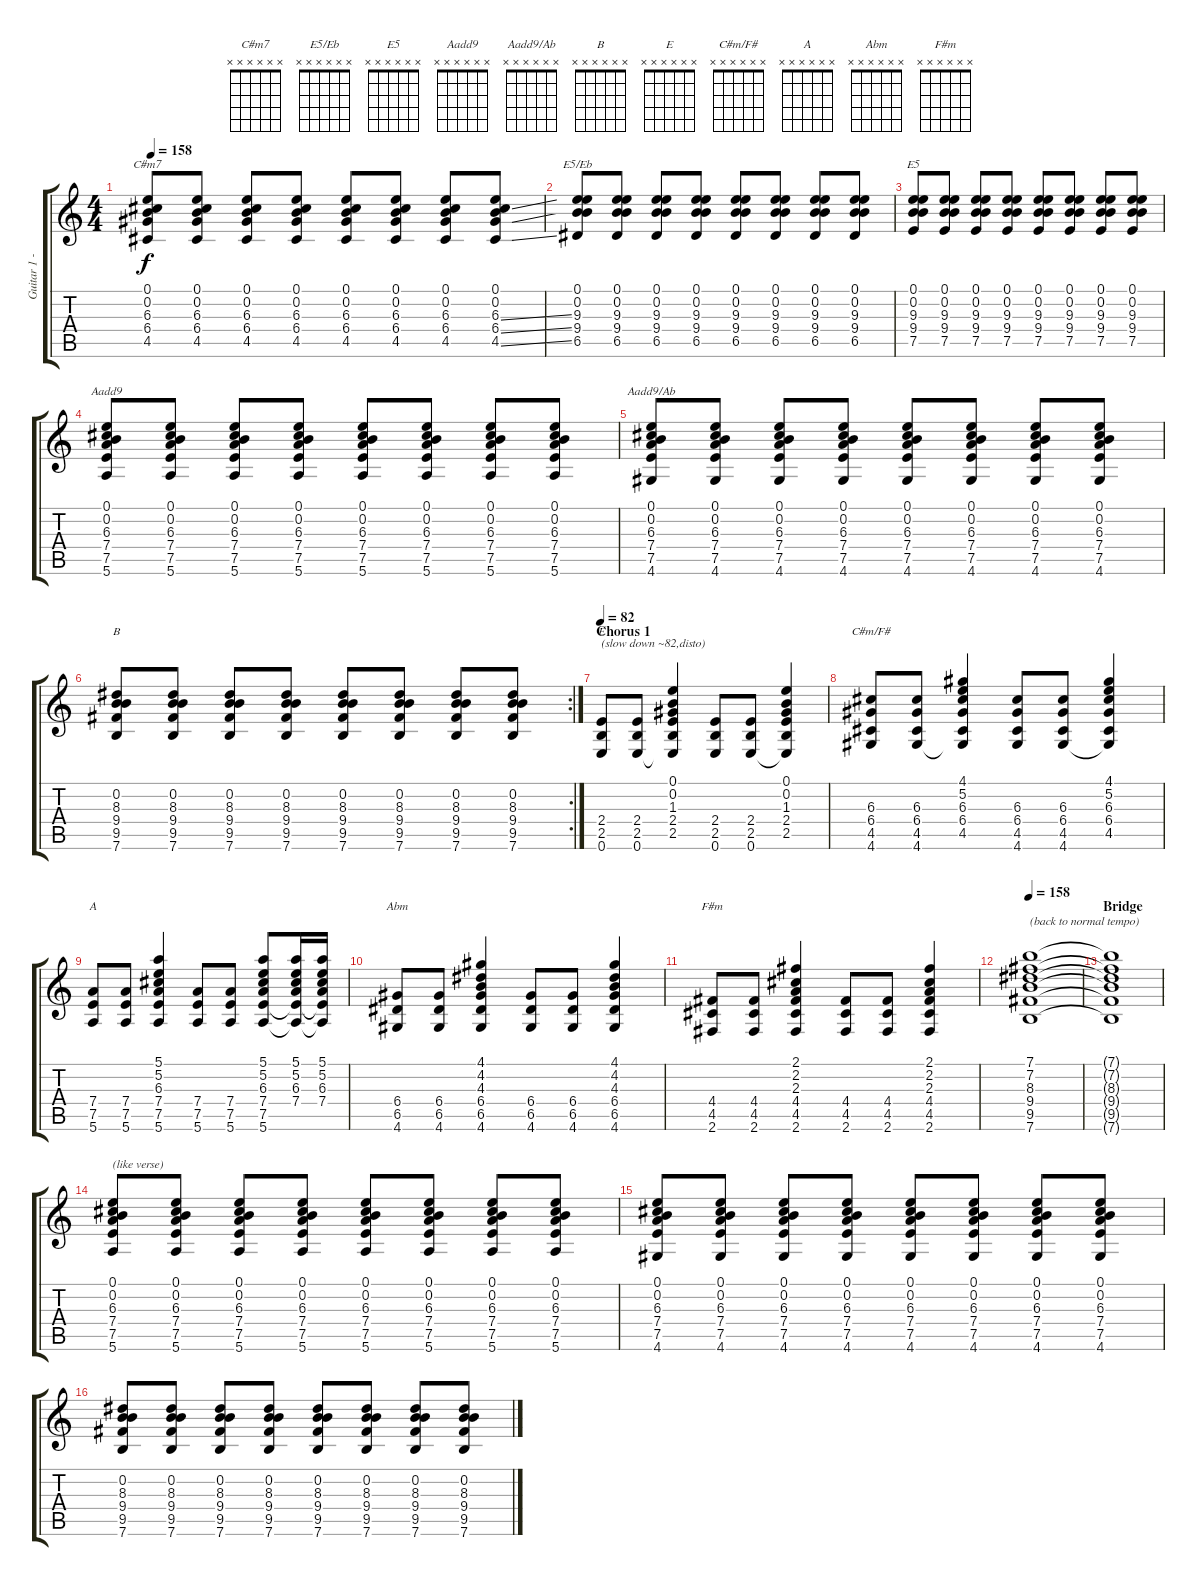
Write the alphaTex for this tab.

\track ("Guitar 1 - main stuff" "Guitar 1 -") {instrument electricguitarclean}
\staff {score tabs}
\tuning (E4 B3 G3 D3 A2 E2) {hide}
\chord ("C#m7" x x x x x x) {firstfret 0}
\chord ("E5/Eb" x x x x x x) {firstfret 0}
\chord ("E5" x x x x x x) {firstfret 0}
\chord ("Aadd9" x x x x x x) {firstfret 0}
\chord ("Aadd9/Ab" x x x x x x) {firstfret 0}
\chord ("B" x x x x x x) {firstfret 0}
\chord ("E" x x x x x x) {firstfret 0}
\chord ("C#m/F#" x x x x x x) {firstfret 0}
\chord ("A" x x x x x x) {firstfret 0}
\chord ("Abm" x x x x x x) {firstfret 0}
\chord ("F#m" x x x x x x) {firstfret 0}
\ts (4 4)
\tempo 158
\clef g2
\ks c
(0.1 0.2 6.3 6.4 4.5).8{ch "C#m7" dy f} (0.1 0.2 6.3 6.4 4.5).8 (0.1 0.2 6.3 6.4 4.5).8 (0.1 0.2 6.3 6.4 4.5).8 (0.1 0.2 6.3 6.4 4.5).8 (0.1 0.2 6.3 6.4 4.5).8 (0.1 0.2 6.3 6.4 4.5).8 (0.1 0.2 6.3{ss} 6.4{ss} 4.5{ss}).8 |
(0.1 0.2 9.3 9.4 6.5).8{ch "E5/Eb"} (0.1 0.2 9.3 9.4 6.5).8 (0.1 0.2 9.3 9.4 6.5).8 (0.1 0.2 9.3 9.4 6.5).8 (0.1 0.2 9.3 9.4 6.5).8 (0.1 0.2 9.3 9.4 6.5).8 (0.1 0.2 9.3 9.4 6.5).8 (0.1 0.2 9.3 9.4 6.5).8 |
(0.1 0.2 9.3 9.4 7.5).8{ch "E5"} (0.1 0.2 9.3 9.4 7.5).8 (0.1 0.2 9.3 9.4 7.5).8 (0.1 0.2 9.3 9.4 7.5).8 (0.1 0.2 9.3 9.4 7.5).8 (0.1 0.2 9.3 9.4 7.5).8 (0.1 0.2 9.3 9.4 7.5).8 (0.1 0.2 9.3 9.4 7.5).8 |
(0.1 0.2 6.3 7.4 7.5 5.6).8{ch "Aadd9"} (0.1 0.2 6.3 7.4 7.5 5.6).8 (0.1 0.2 6.3 7.4 7.5 5.6).8 (0.1 0.2 6.3 7.4 7.5 5.6).8 (0.1 0.2 6.3 7.4 7.5 5.6).8 (0.1 0.2 6.3 7.4 7.5 5.6).8 (0.1 0.2 6.3 7.4 7.5 5.6).8 (0.1 0.2 6.3 7.4 7.5 5.6).8 |
(0.1 0.2 6.3 7.4 7.5 4.6).8{ch "Aadd9/Ab"} (0.1 0.2 6.3 7.4 7.5 4.6).8 (0.1 0.2 6.3 7.4 7.5 4.6).8 (0.1 0.2 6.3 7.4 7.5 4.6).8 (0.1 0.2 6.3 7.4 7.5 4.6).8 (0.1 0.2 6.3 7.4 7.5 4.6).8 (0.1 0.2 6.3 7.4 7.5 4.6).8 (0.1 0.2 6.3 7.4 7.5 4.6).8 |
\rc 2
(0.2 8.3 9.4 9.5 7.6).8{ch "B"} (0.2 8.3 9.4 9.5 7.6).8 (0.2 8.3 9.4 9.5 7.6).8 (0.2 8.3 9.4 9.5 7.6).8 (0.2 8.3 9.4 9.5 7.6).8 (0.2 8.3 9.4 9.5 7.6).8 (0.2 8.3 9.4 9.5 7.6).8 (0.2 8.3 9.4 9.5 7.6).8 |
\section ("" "Chorus 1")
\tempo 82
(2.4 2.5 0.6).8{ch "E" txt "(slow down ~82,disto)" balance 8 instrument distortionguitar} (2.4 2.5 0.6).8 (0.1 0.2 1.3 2.4 2.5 0.6{t}).4 (2.4 2.5 0.6).8 (2.4 2.5 0.6).8 (0.1 0.2 1.3 2.4 2.5 0.6{t}).4 |
(6.3 6.4 4.5 4.6).8{ch "C#m/F#"} (6.3 6.4 4.5 4.6).8 (4.1 5.2 6.3 6.4 4.5 4.6{t}).4 (6.3 6.4 4.5 4.6).8 (6.3 6.4 4.5 4.6).8 (4.1 5.2 6.3 6.4 4.5 4.6{t}).4 |
(7.4 7.5 5.6).8{ch "A"} (7.4 7.5 5.6).8 (5.1 5.2 6.3 7.4 7.5 5.6).4 (7.4 7.5 5.6).8 (7.4 7.5 5.6).8 (5.1 5.2 6.3 7.4 7.5 5.6).8 (5.1 5.2 6.3 7.4 7.5{t} 5.6{t}).16 (5.1 5.2 6.3 7.4 7.5{t} 5.6{t}).16 |
(6.4 6.5 4.6).8{ch "Abm"} (6.4 6.5 4.6).8 (4.1 4.2 4.3 6.4 6.5 4.6).4 (6.4 6.5 4.6).8 (6.4 6.5 4.6).8 (4.1 4.2 4.3 6.4 6.5 4.6).4 |
(4.4 4.5 2.6).8{ch "F#m"} (4.4 4.5 2.6).8 (2.1 2.2 2.3 4.4 4.5 2.6).4 (4.4 4.5 2.6).8 (4.4 4.5 2.6).8 (2.1 2.2 2.3 4.4 4.5 2.6).4 |
\tempo 158
(7.1 7.2 8.3 9.4 9.5 7.6).1{txt "(back to normal tempo)"} |
\section ("" "Bridge")
(7.1{t} 7.2{t} 8.3{t} 9.4{t} 9.5{t} 7.6{t}).1 |
(0.1 0.2 6.3 7.4 7.5 5.6).8{txt "(like verse)" balance 8 instrument electricguitarclean} (0.1 0.2 6.3 7.4 7.5 5.6).8 (0.1 0.2 6.3 7.4 7.5 5.6).8 (0.1 0.2 6.3 7.4 7.5 5.6).8 (0.1 0.2 6.3 7.4 7.5 5.6).8 (0.1 0.2 6.3 7.4 7.5 5.6).8 (0.1 0.2 6.3 7.4 7.5 5.6).8 (0.1 0.2 6.3 7.4 7.5 5.6).8 |
(0.1 0.2 6.3 7.4 7.5 4.6).8 (0.1 0.2 6.3 7.4 7.5 4.6).8 (0.1 0.2 6.3 7.4 7.5 4.6).8 (0.1 0.2 6.3 7.4 7.5 4.6).8 (0.1 0.2 6.3 7.4 7.5 4.6).8 (0.1 0.2 6.3 7.4 7.5 4.6).8 (0.1 0.2 6.3 7.4 7.5 4.6).8 (0.1 0.2 6.3 7.4 7.5 4.6).8 |
(0.2 8.3 9.4 9.5 7.6).8 (0.2 8.3 9.4 9.5 7.6).8 (0.2 8.3 9.4 9.5 7.6).8 (0.2 8.3 9.4 9.5 7.6).8 (0.2 8.3 9.4 9.5 7.6).8 (0.2 8.3 9.4 9.5 7.6).8 (0.2 8.3 9.4 9.5 7.6).8 (0.2 8.3 9.4 9.5 7.6).8
